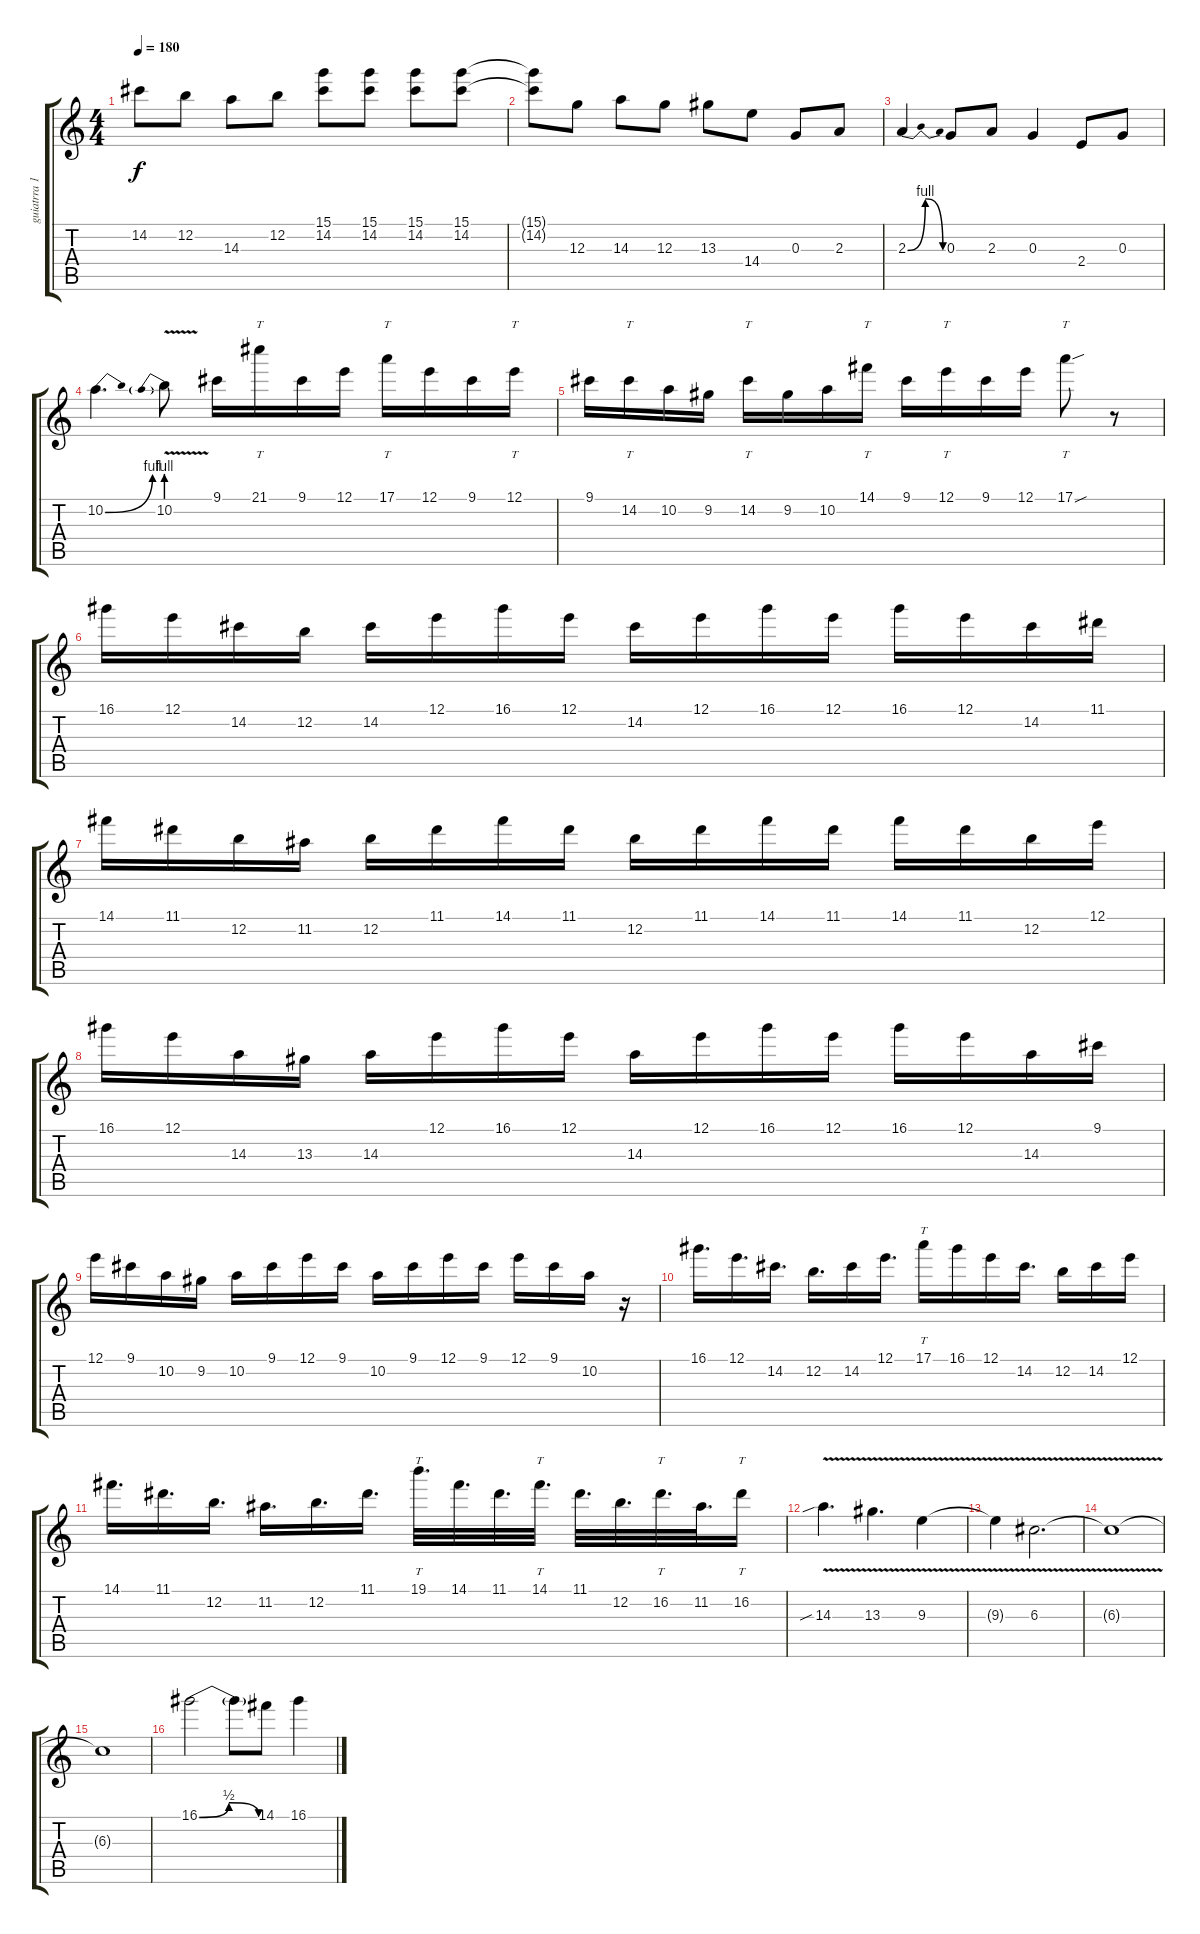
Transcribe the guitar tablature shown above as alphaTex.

\track ("guiatrra 1" "guiatrra 1") {instrument overdrivenguitar}
\staff {score tabs}
\tuning (E4 B3 G3 D3 A2 E2) {hide}
\ts (4 4)
\tempo 180
\clef g2
\ks c
14.2.8{dy f} 12.2.8 14.3.8 12.2.8 (15.1 14.2).8 (15.1 14.2).8 (15.1 14.2).8 (15.1 14.2).8 |
(15.1{t} 14.2{t}).8 12.3.8 14.3.8 12.3.8 13.3.8 14.4.8 0.3.8 2.3.8 |
2.3{be (bendrelease 0 0 15 4 30 4 60 0)}.4 0.3.8 2.3.8 0.3.4 2.4.8 0.3.8 |
10.2{be (bend 0 0 60 4)}.4{d} 10.2{be (prebend 0 4 60 4) v}.8 9.1.16 21.1.16{tt} 9.1.16 12.1.16 17.1.16{tt} 12.1.16 9.1.16 12.1.16{tt} |
9.1.16 14.2.16{tt} 10.2.16 9.2.16 14.2.16{tt} 9.2.16 10.2.16 14.1.16{tt} 9.1.16 12.1.16{tt} 9.1.16 12.1.16 17.1{sou}.8{tt} r.8 |
16.1.16 12.1.16 14.2.16 12.2.16 14.2.16 12.1.16 16.1.16 12.1.16 14.2.16 12.1.16 16.1.16 12.1.16 16.1.16 12.1.16 14.2.16 11.1.16 |
14.1.16 11.1.16 12.2.16 11.2.16 12.2.16 11.1.16 14.1.16 11.1.16 12.2.16 11.1.16 14.1.16 11.1.16 14.1.16 11.1.16 12.2.16 12.1.16 |
16.1.16 12.1.16 14.3.16 13.3.16 14.3.16 12.1.16 16.1.16 12.1.16 14.3.16 12.1.16 16.1.16 12.1.16 16.1.16 12.1.16 14.3.16 9.1.16 |
12.1.16 9.1.16 10.2.16 9.2.16 10.2.16 9.1.16 12.1.16 9.1.16 10.2.16 9.1.16 12.1.16 9.1.16 12.1.16 9.1.16 10.2.16 r.16 |
16.1.16{d} 12.1.16{d} 14.2.16{d} 12.2.16{d} 14.2.16 12.1.16{d} 17.1.16{tt} 16.1.16 12.1.16 14.2.16{d} 12.2.16 14.2.16 12.1.16 |
14.1.16{d} 11.1.16{d} 12.2.16{d} 11.2.16{d} 12.2.16{d} 11.1.16{d} 19.1.32{tt d} 14.1.32{d} 11.1.32{d} 14.1.32{tt d} 11.1.32{d} 12.2.32{d} 16.2.32{tt d} 11.2.32{d} 16.2.16{tt} |
14.3{v sib}.4{d} 13.3{v}.4{d} 9.3{v}.4 |
9.3{t}.4 6.3{v}.2{d} |
6.3{t}.1 |
6.3{t}.1 |
16.1{be (bendrelease 0 0 15 2 30 2 60 0)}.2 16.1{t}.8 14.1.8 16.1.4
